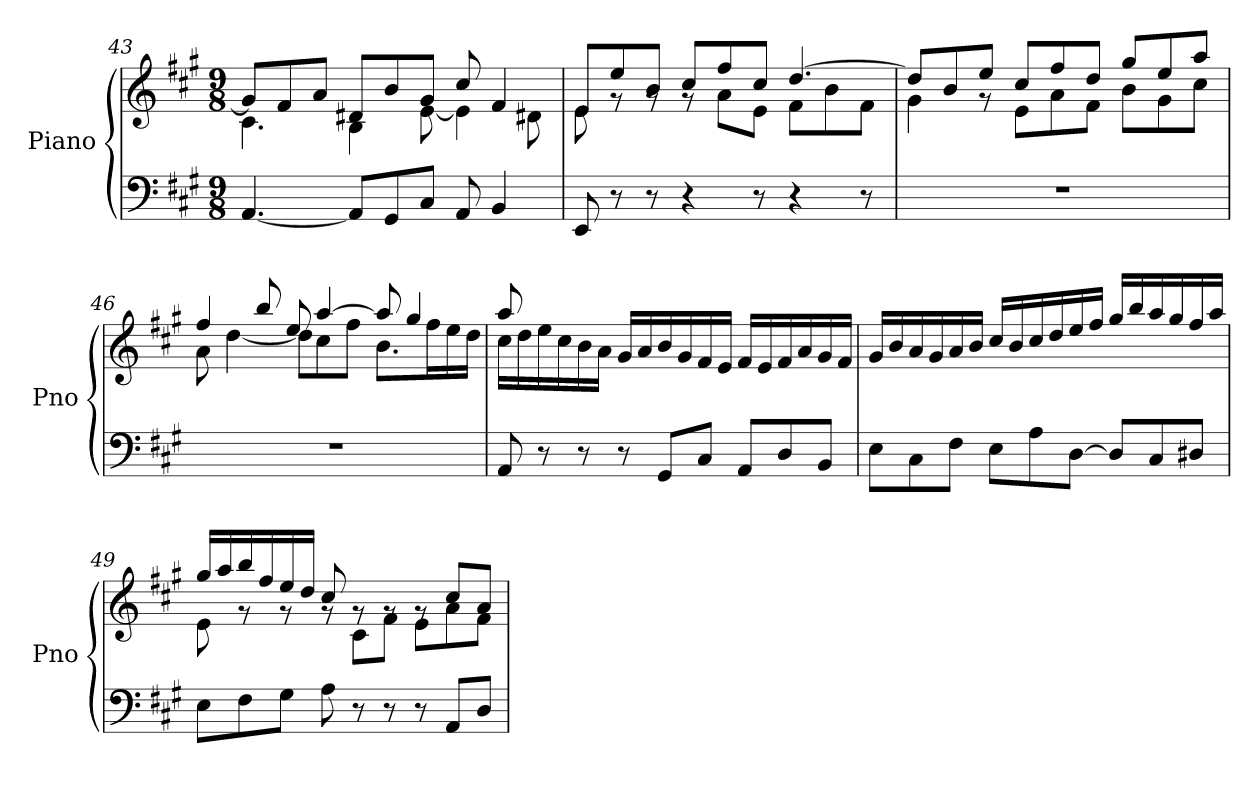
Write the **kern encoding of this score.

**kern	**kern
*part1	*part1
*staff2	*staff1
*I"Piano	*
*I'Pno	*
*clefF4	*clefG2
*k[f#c#g#]	*k[f#c#g#]
*M9/8	*M9/8
=43	=43
*	*^
[4.AA/	8g#/L]	4.c#\
.	8f#/	.
.	8a/J	.
8AA/L]	8d#X/L	4B\
8GG#/	8b/	.
8C#/J	8g#/J	[8e\
8AA/	8cc#/	4e\]
4BB/	4f#/	.
.	.	8d#X\
!!LO:LB:g=z	!!
=44	=44	=44
8EE/	8e/L	8e\
8r	8ee/	8rg
8r	8b/J	8rg
4r	8cc#/L	8rg
.	8ff#/	8a\L
8r	8cc#/J	8e\J
4r	[4.dd/	8f#\L
.	.	8b\
8r	.	8f#\J
=45	=45	=45
8%9r	8dd/L]	4g#\
.	8b/	.
.	8ee/J	8rg
.	8cc#/L	8e\L
.	8ff#/	8a\
.	8dd/J	8f#\J
.	8gg#/L	8b\L
.	8ee/	8g#\
.	8aa/J	8cc#\J
=46	=46	=46
8%9r	4ff#/	8a\
.	.	[4dd\
.	8bb/	.
.	8ee/	8dd\L]
.	[4aa/	8cc#\
.	.	8ff#\J
.	8aa/]	8.b\L
.	4gg#/	.
.	.	16ff#\L
.	.	16ee\
.	.	16dd\JJ
!!LO:LB:g=z	!!
=47	=47	=47
8AA/	8aa/	16cc#\LL
.	.	16dd\
8r	1ryy	16ee\
.	.	16cc#\
8r	.	16b\
.	.	16a\JJ
8r	.	16g#/LL
.	.	16a/
8GG#/L	.	16b/
.	.	16g#/
8C#/J	.	16f#/
.	.	16e/JJ
8AA/L	.	16f#/LL
.	.	16e/
8D/	.	16f#/
.	.	16a/
8BB/J	.	16g#/
.	.	16f#/JJ
*	*v	*v
=48	=48
8E\L	16g#/LL
.	16b/
8C#\	16a/
.	16g#/
8F#\J	16a/
.	16b/JJ
8E\L	16cc#/LL
.	16b/
8A\	16cc#/
.	16dd/
[8D\J	16ee/
.	16ff#/JJ
8D/L]	16gg#/LL
.	16bb/
8C#/	16aa/
.	16gg#/
8D#X/J	16ff#/
.	16aa/JJ
=49	=49
*	*^
8E\L	16gg#/LL	8e\
.	16aa/	.
8F#\	16bb/	8rg
.	16ff#/	.
8G#\J	16ee/	8rg
.	16dd/JJ	.
8A\	8cc#/	8rg
8r	8rg	8c#\L
8r	8rg	8f#\J
8r	8rg	8e\L
8AA/L	8cc#/L	8a\
8D/J	8a/J	8f#\J
*	*v	*v
=	=
*-	*-
